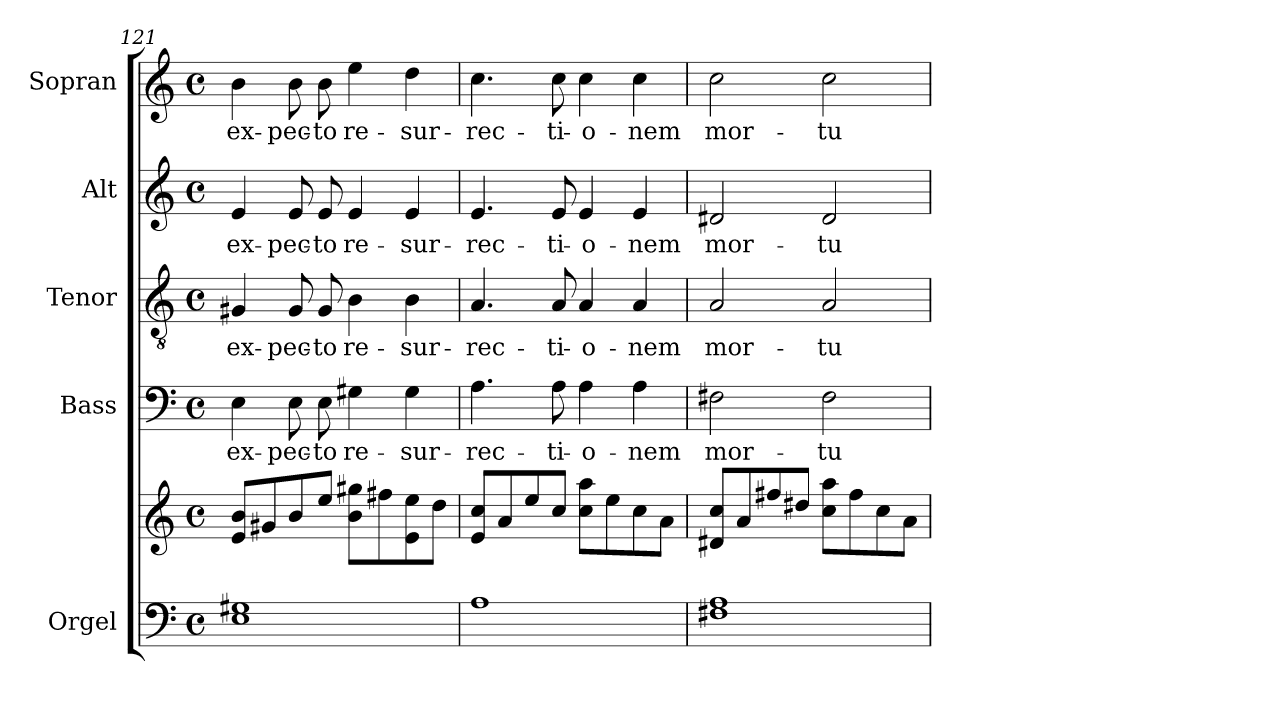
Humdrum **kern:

**kern	**kern	**kern	**text	**kern	**text	**kern	**text	**kern	**text
*part5	*part5	*part4	*part4	*part3	*part3	*part2	*part2	*part1	*part1
*staff6	*staff5	*staff4	*staff4	*staff3	*staff3	*staff2	*staff2	*staff1	*staff1
*I"Orgel	*	*I"Bass	*	*I"Tenor	*	*I"Alt	*	*I"Sopran	*
*I'Org.	*	*I'B.	*	*I'T.	*	*I'A.	*	*I'S.	*
!!LO:PB:g=z
*clefF4	*clefG2	*clefF4	*	*clefGv2	*	*clefG2	*	*clefG2	*
*k[]	*k[]	*k[]	*	*k[]	*	*k[]	*	*k[]	*
*C:	*C:	*C:	*	*C:	*	*C:	*	*C:	*
*M4/4	*M4/4	*M4/4	*	*M4/4	*	*M4/4	*	*M4/4	*
*met(c)	*met(c)	*met(c)	*	*met(c)	*	*met(c)	*	*met(c)	*
=121	=121	=121	=121	=121	=121	=121	=121	=121	=121
!	!	!	!LO:LY:b	!	!LO:LY:b	!	!LO:LY:b	!	!LO:LY:b
1E 1G#X	8e/ 8b/L	4E\	ex-	4G#X/	ex-	4e/	ex-	4b\	ex-
.	8g#X/	.	.	.	.	.	.	.	.
!	!	!	!LO:LY:b	!	!LO:LY:b	!	!LO:LY:b	!	!LO:LY:b
.	8b/	8E\	-pec-	8G#/	-pec-	8e/	-pec-	8b\	-pec-
!	!	!	!LO:LY:b	!	!LO:LY:b	!	!LO:LY:b	!	!LO:LY:b
.	8ee/J	8E\	-to	8G#/	-to	8e/	-to	8b\	-to
!	!	!	!LO:LY:b	!	!LO:LY:b	!	!LO:LY:b	!	!LO:LY:b
.	8b\ 8gg#X\L	4G#X\	re-	4B\	re-	4e/	re-	4ee\	re-
.	8ff#X\	.	.	.	.	.	.	.	.
!	!	!	!LO:LY:b	!	!LO:LY:b	!	!LO:LY:b	!	!LO:LY:b
.	8e\ 8ee\	4G#\	-sur-	4B\	-sur-	4e/	-sur-	4dd\	-sur-
.	8dd\J	.	.	.	.	.	.	.	.
=122	=122	=122	=122	=122	=122	=122	=122	=122	=122
!	!	!	!LO:LY:b	!	!LO:LY:b	!	!LO:LY:b	!	!LO:LY:b
1A	8e/ 8cc/L	4.A\	-rec-	4.A/	-rec-	4.e/	-rec-	4.cc\	-rec-
.	8a/	.	.	.	.	.	.	.	.
.	8ee/	.	.	.	.	.	.	.	.
!	!	!	!LO:LY:b	!	!LO:LY:b	!	!LO:LY:b	!	!LO:LY:b
.	8cc/J	8A\	-ti-	8A/	-ti-	8e/	-ti-	8cc\	-ti-
!	!	!	!LO:LY:b	!	!LO:LY:b	!	!LO:LY:b	!	!LO:LY:b
.	8cc\ 8aa\L	4A\	-o-	4A/	-o-	4e/	-o-	4cc\	-o-
.	8ee\	.	.	.	.	.	.	.	.
!	!	!	!LO:LY:b	!	!LO:LY:b	!	!LO:LY:b	!	!LO:LY:b
.	8cc\	4A\	-nem	4A/	-nem	4e/	-nem	4cc\	-nem
.	8a\J	.	.	.	.	.	.	.	.
=123	=123	=123	=123	=123	=123	=123	=123	=123	=123
!	!	!	!LO:LY:b	!	!LO:LY:b	!	!LO:LY:b	!	!LO:LY:b
1F#X 1A	8d#X/ 8cc/L	2F#X\	mor-	2A/	mor-	2d#X/	mor-	2cc\	mor-
.	8a/	.	.	.	.	.	.	.	.
.	8ff#X/	.	.	.	.	.	.	.	.
.	8dd#X/J	.	.	.	.	.	.	.	.
!	!	!	!LO:LY:b	!	!LO:LY:b	!	!LO:LY:b	!	!LO:LY:b
.	8cc\ 8aa\L	2F#\	-tu-	2A/	-tu-	2d#/	-tu-	2cc\	-tu-
.	8ff#\	.	.	.	.	.	.	.	.
.	8cc\	.	.	.	.	.	.	.	.
.	8a\J	.	.	.	.	.	.	.	.
=	=	=	=	=	=	=	=	=	=
*-	*-	*-	*-	*-	*-	*-	*-	*-	*-
